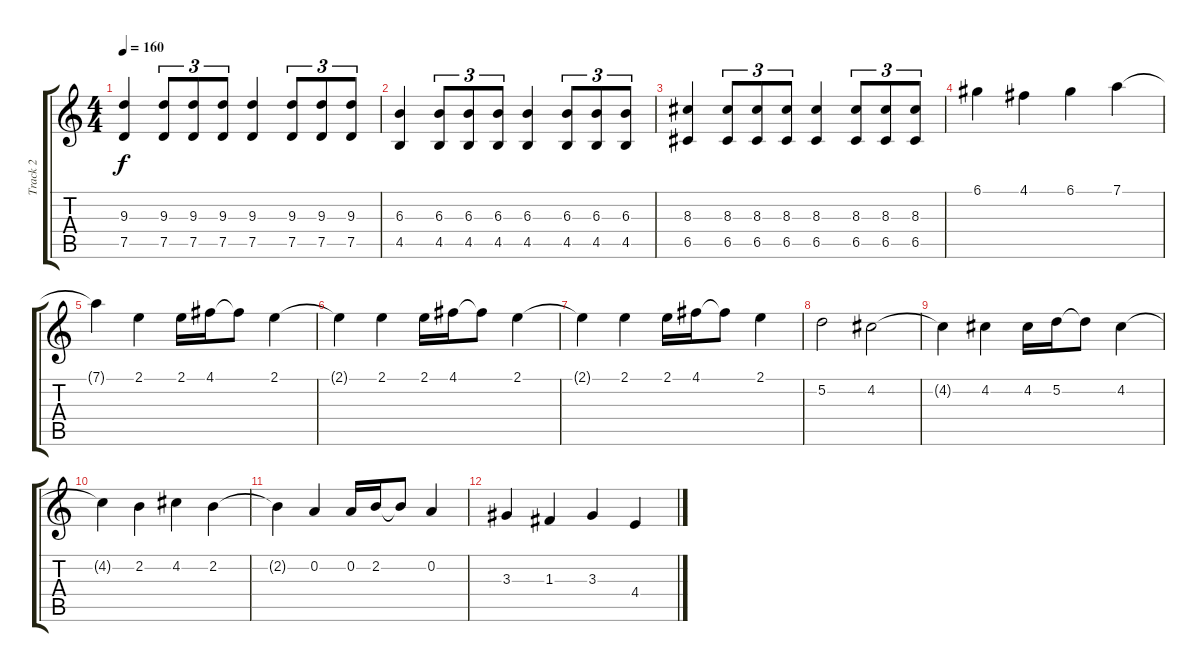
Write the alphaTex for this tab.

\track ("Track 2" "Track 2") {instrument distortionguitar}
\staff {score tabs}
\tuning (D4 A3 F3 C3 G2 C2) {hide}
\ts (4 4)
\tempo 160
\clef g2
\ks c
(9.3 7.5).4{dy f} (9.3 7.5).8{tu (3 2)} (9.3 7.5).8{tu (3 2)} (9.3 7.5).8{tu (3 2)} (9.3 7.5).4 (9.3 7.5).8{tu (3 2)} (9.3 7.5).8{tu (3 2)} (9.3 7.5).8{tu (3 2)} |
(6.3 4.5).4 (6.3 4.5).8{tu (3 2)} (6.3 4.5).8{tu (3 2)} (6.3 4.5).8{tu (3 2)} (6.3 4.5).4 (6.3 4.5).8{tu (3 2)} (6.3 4.5).8{tu (3 2)} (6.3 4.5).8{tu (3 2)} |
(8.3 6.5).4 (8.3 6.5).8{tu (3 2)} (8.3 6.5).8{tu (3 2)} (8.3 6.5).8{tu (3 2)} (8.3 6.5).4 (8.3 6.5).8{tu (3 2)} (8.3 6.5).8{tu (3 2)} (8.3 6.5).8{tu (3 2)} |
6.1.4 4.1.4 6.1.4 7.1.4 |
7.1{t}.4 2.1.4 2.1.16 4.1.16 4.1{t}.8 2.1.4 |
2.1{t}.4 2.1.4 2.1.16 4.1.16 4.1{t}.8 2.1.4 |
2.1{t}.4 2.1.4 2.1.16 4.1.16 4.1{t}.8 2.1.4 |
5.2.2 4.2.2 |
4.2{t}.4 4.2.4 4.2.16 5.2.16 5.2{t}.8 4.2.4 |
4.2{t}.4 2.2.4 4.2.4 2.2.4 |
2.2{t}.4 0.2.4 0.2.16 2.2.16 2.2{t}.8 0.2.4 |
3.3.4 1.3.4 3.3.4 4.4.4
